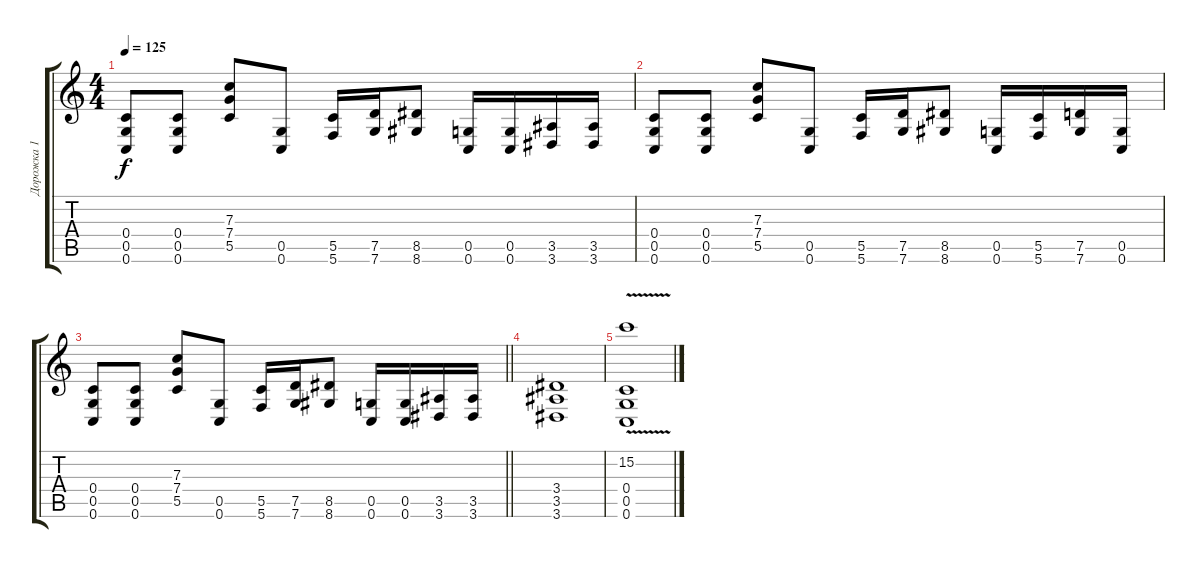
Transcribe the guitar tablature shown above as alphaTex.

\track ("Дорожка 1" "Дорожка 1") {instrument distortionguitar}
\staff {score tabs}
\tuning (D4 A3 F3 C3 G2 C2) {hide}
\ts (4 4)
\tempo 125
\clef g2
\ks c
(0.4 0.5 0.6).8{dy f} (0.4 0.5 0.6).8 (7.3 7.4 5.5).8 (0.5 0.6).8 (5.5 5.6).16 (7.5 7.6).16 (8.5 8.6).8 (0.5 0.6).16 (0.5 0.6).16 (3.5 3.6).16 (3.5 3.6).16 |
(0.4 0.5 0.6).8 (0.4 0.5 0.6).8 (7.3 7.4 5.5).8 (0.5 0.6).8 (5.5 5.6).16 (7.5 7.6).16 (8.5 8.6).8 (0.5 0.6).16 (5.5 5.6).16 (7.5 7.6).16 (0.5 0.6).16 |
\barLineRight lightlight
(0.4 0.5 0.6).8 (0.4 0.5 0.6).8 (7.3 7.4 5.5).8 (0.5 0.6).8 (5.5 5.6).16 (7.5 7.6).16 (8.5 8.6).8 (0.5 0.6).16 (0.5 0.6).16 (3.5 3.6).16 (3.5 3.6).16 |
(3.4 3.5 3.6).1 |
(15.2{v} 0.4 0.5 0.6).1
